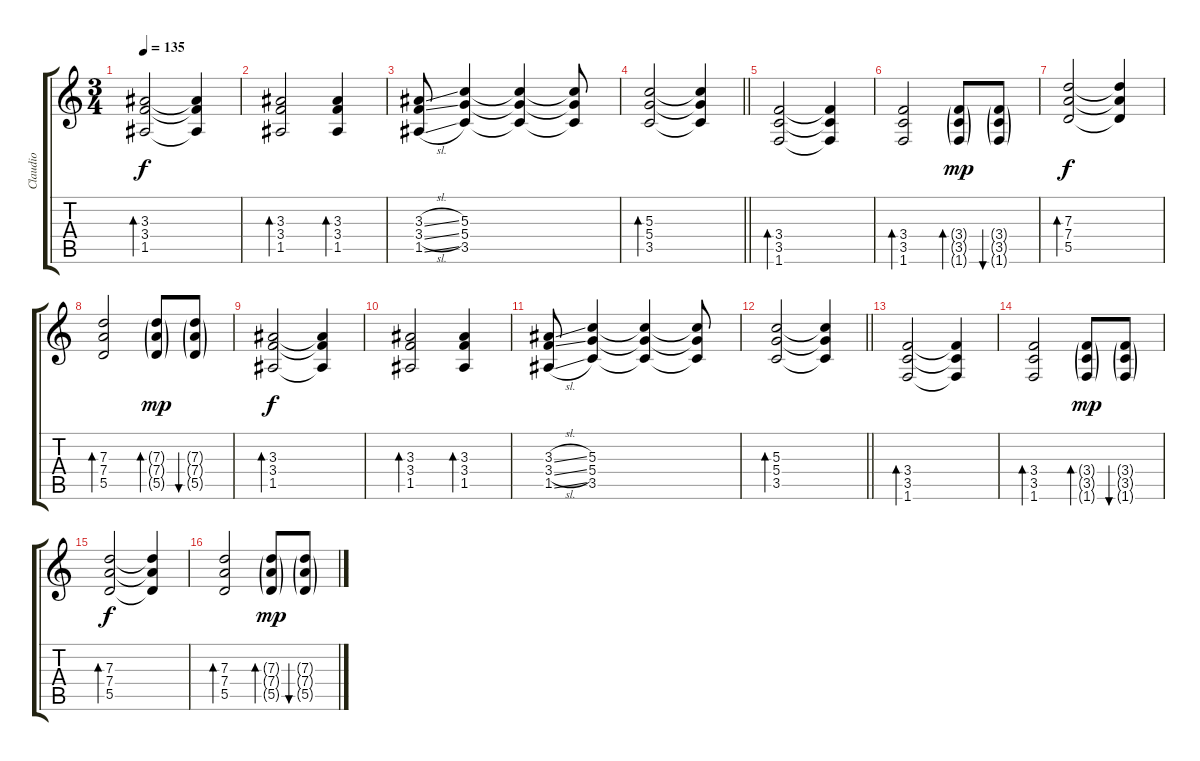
\track ("Claudio" "Claudio") {instrument acousticguitarsteel}
\staff {score tabs}
\tuning (E4 B3 G3 D3 A2 E2) {hide}
\ts (3 4)
\tempo 135
\clef g2
\ks c
(3.3 3.4 1.5).2{bd 60 dy f} (3.3{t} 3.4{t} 1.5{t}).4 |
(3.3 3.4 1.5).2{bd 60} (3.3 3.4 1.5).4{bd 60} |
(3.3{sl} 3.4{sl} 1.5{sl}).8 (5.3 5.4 3.5).4 (5.3{t} 5.4{t} 3.5{t}).4 (5.3{t} 5.4{t} 3.5{t}).8 |
\barLineRight lightlight
(5.3 5.4 3.5).2{bd 60} (5.3{t} 5.4{t} 3.5{t}).4 |
(3.4 3.5 1.6).2{bd 60} (3.4{t} 3.5{t} 1.6{t}).4 |
(3.4 3.5 1.6).2{bd 60} (3.4{g} 3.5{g} 1.6{g}).8{bd 60 dy mp} (3.4{g} 3.5{g} 1.6{g}).8{bu 60} |
(7.3 7.4 5.5).2{bd 60 dy f} (7.3{t} 7.4{t} 5.5{t}).4 |
(7.3 7.4 5.5).2{bd 60} (7.3{g} 7.4{g} 5.5{g}).8{bd 60 dy mp} (7.3{g} 7.4{g} 5.5{g}).8{bu 60} |
(3.3 3.4 1.5).2{bd 60 dy f} (3.3{t} 3.4{t} 1.5{t}).4 |
(3.3 3.4 1.5).2{bd 60} (3.3 3.4 1.5).4{bd 60} |
(3.3{sl} 3.4{sl} 1.5{sl}).8 (5.3 5.4 3.5).4 (5.3{t} 5.4{t} 3.5{t}).4 (5.3{t} 5.4{t} 3.5{t}).8 |
\barLineRight lightlight
(5.3 5.4 3.5).2{bd 60} (5.3{t} 5.4{t} 3.5{t}).4 |
(3.4 3.5 1.6).2{bd 60} (3.4{t} 3.5{t} 1.6{t}).4 |
(3.4 3.5 1.6).2{bd 60} (3.4{g} 3.5{g} 1.6{g}).8{bd 60 dy mp} (3.4{g} 3.5{g} 1.6{g}).8{bu 60} |
(7.3 7.4 5.5).2{bd 60 dy f} (7.3{t} 7.4{t} 5.5{t}).4 |
(7.3 7.4 5.5).2{bd 60} (7.3{g} 7.4{g} 5.5{g}).8{bd 60 dy mp} (7.3{g} 7.4{g} 5.5{g}).8{bu 60}
